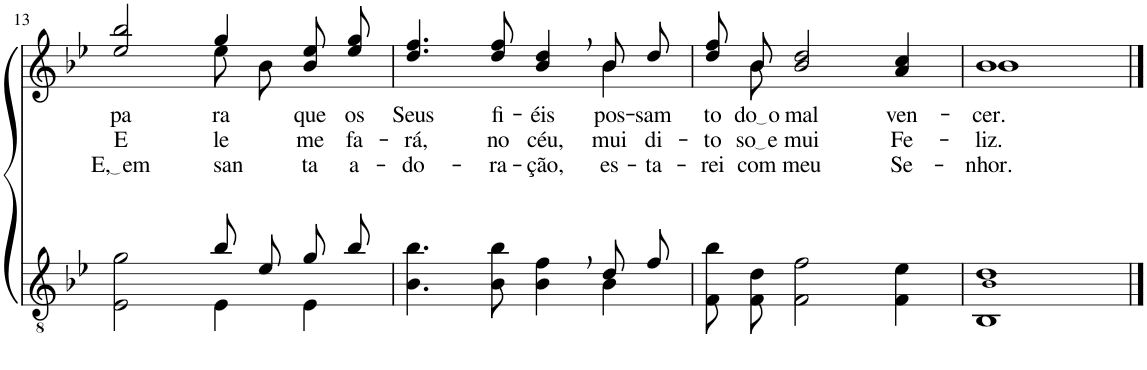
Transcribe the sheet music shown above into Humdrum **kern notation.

**kern	**kern	**text	**text	**text
*part2	*part1	*part1	*part1	*part1
*staff2	*staff1	*staff1	*staff1	*staff1
*I"Parte III e IV	*I"Parte I e II	*	*	*
!!LO:PB:g=z
*clefGv2	*clefG2	*	*	*
*Trd4c7	*Trd4c7	*	*	*
*k[b-e-]	*k[b-e-]	*	*	*
*M4/4	*M4/4	*	*	*
=13	=13	=13	=13	=13
*^	*	*	*	*
!	!	!	!LO:LY:b	!LO:LY:b	!LO:LY:b
*	*	*^	*	*	*
2ryy	2E-\ 2g\	2ee-/ 2bb-/	2ryy	pa-	E-	E, em
!	!	!	!	!LO:LY:b	!LO:LY:b	!LO:LY:b
8b-/L	4E-\	4gg/	8ee-\L	-ra	-le	san-
8e-/J	.	.	8b-\J	.	.	.
!	!	!	!	!LO:LY:b	!LO:LY:b	!LO:LY:b
8g/L	4E-\	8b-\ 8ee-\L	4ryy	que	me	-ta
!	!	!	!	!LO:LY:b	!LO:LY:b	!LO:LY:b
8b-/J	.	8ee-\ 8gg\J	.	os	fa-	a-
=14	=14	=14	=14	=14	=14	=14
!	!	!	!	!LO:LY:b	!LO:LY:b	!LO:LY:b
2.ryy	4.B-\ 4.b-\	4.dd/ 4.ff/	2.ryy	Seus	-rá,	-do-
!	!	!	!	!LO:LY:b	!LO:LY:b	!LO:LY:b
.	8B-\ 8b-\	8dd/ 8ff/	.	fi-	no	-ra-
!	!	!	!	!LO:LY:b	!LO:LY:b	!LO:LY:b
.	4B-\ 4f\	4b-/, 4dd/,	.	-éis	céu,	-ção,
!	!	!	!	!LO:LY:b	!LO:LY:b	!LO:LY:b
8d/L	4B-\	8b-/L	4b-\	pos-	mui	es-
!	!	!	!	!LO:LY:b	!LO:LY:b	!LO:LY:b
8f/J	.	8dd/J	.	-sam	di-	-ta-
*v	*v	*	*	*	*	*
=15	=15	=15	=15	=15	=15
!	!	!	!LO:LY:b	!LO:LY:b	!LO:LY:b
8F/ 8b-/L	8dd\ 8ff\L	8ryy	to-	-to-	-rei
!	!	!	!LO:LY:b	!LO:LY:b	!LO:LY:b
8F/ 8d/J	8b-\J	8b-\	do o	so e	com
!	!	!	!LO:LY:b	!LO:LY:b	!LO:LY:b
2F\ 2f\	2b-/ 2dd/	2.ryy	mal	mui	meu
!	!	!	!LO:LY:b	!LO:LY:b	!LO:LY:b
4F\ 4e-\	4a/ 4cc/	.	ven-	Fe-	Se-
=16	=16	=16	=16	=16	=16
!	!	!	!LO:LY:b	!LO:LY:b	!LO:LY:b
1BB- 1B-! 1d	1b-	1b-	-cer.	-liz.	-nhor.
*	*v	*v	*	*	*
==	==	==	==	==
*-	*-	*-	*-	*-
